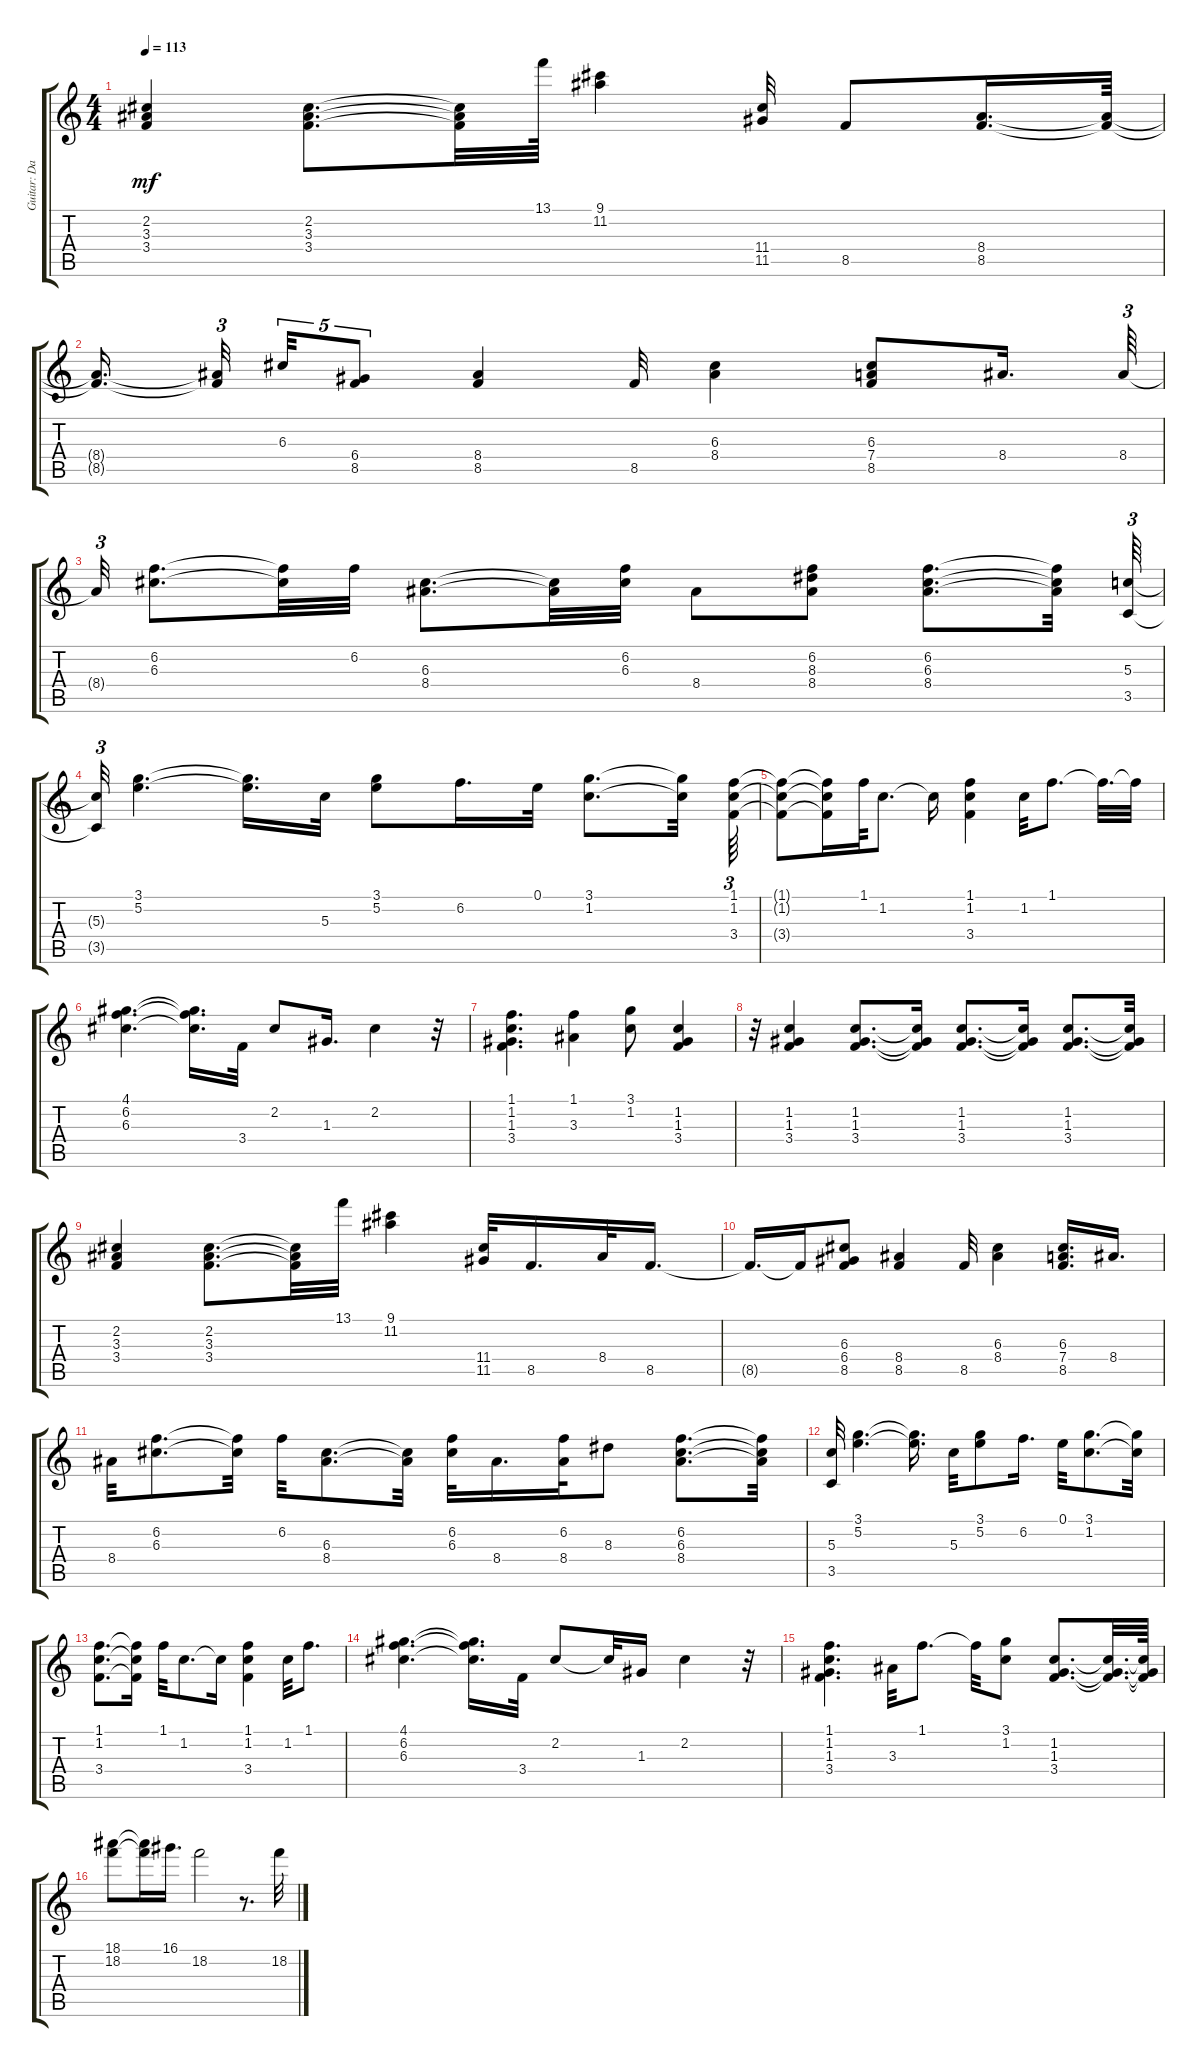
\track ("Guitar: Davey Johnstone" "Guitar: Da") {instrument acousticguitarsteel}
\staff {score tabs}
\tuning (E4 B3 G3 D3 A2 E2) {hide}
\ts (4 4)
\tempo 113
\clef g2
\ks c
(2.2 3.3 3.4).4{dy mf} (2.2 3.3 3.4).8{d} (2.2{t} 3.3{t} 3.4{t}).32 13.1.64 (9.1 11.2).4 (11.4 11.5).32 8.5.8 (8.4 8.5).16{d} (8.4{t} 8.5{t}).64 |
(8.4{t} 8.5{t}).16{d beam splitsecondary} (8.4{t} 8.5{t}).32{tu (3 2)} 6.3.32{tu (5 4)} (6.4 8.5).8{tu (5 4)} (8.4 8.5).4 8.5.32 (6.3 8.4).4 (6.3 7.4 8.5).8 8.4.16{d} 8.4.64{tu (3 2)} |
8.4{t}.32{tu (3 2)} (6.2 6.3).8{d} (6.2{t} 6.3{t}).32 6.2.32 (6.3 8.4).8{d} (6.3{t} 8.4{t}).32 (6.2 6.3).32 8.4.8 (6.2 8.3 8.4).8 (6.2 6.3 8.4).8{d} (6.2{t} 6.3{t} 8.4{t}).32 (5.3 3.5).64{tu (3 2)} |
(5.3{t} 3.5{t}).32{tu (3 2)} (3.1 5.2).4{d} (3.1{t} 5.2{t}).16{d} 5.3.32 (3.1 5.2).8 6.2.16{d} 0.1.32 (3.1 1.2).8{d} (3.1{t} 1.2{t}).32 (1.1 1.2 3.4).64{tu (3 2)} |
(1.1{t} 1.2{t} 3.4{t}).8 (1.1{t} 1.2{t} 3.4{t}).16 1.1.64 1.2.8{d} 1.2{t}.16 (1.1 1.2 3.4).4 1.2.32 1.1.8{d} 1.1{t}.32{d} 1.1{t}.32 |
(4.1 6.2 6.3).4{d} (4.1{t} 6.2{t} 6.3{t}).16{d} 3.4.32 2.2.8 1.3.16{d} 2.2.4 r.32 |
(1.1 1.2 1.3 3.4).4{d} (1.1 3.3).4 (3.1 1.2).8 (1.2 1.3 3.4).4 |
r.32 (1.2 1.3 3.4).4 (1.2 1.3 3.4).8{d} (1.2{t} 1.3{t} 3.4{t}).16 (1.2 1.3 3.4).8{d} (1.2{t} 1.3{t} 3.4{t}).16 (1.2 1.3 3.4).8{d} (1.2{t} 1.3{t} 3.4{t}).32 |
(2.2 3.3 3.4).4 (2.2 3.3 3.4).8{d} (2.2{t} 3.3{t} 3.4{t}).32 13.1.32 (9.1 11.2).4 (11.4 11.5).32 8.5.16{d} 8.4.32 8.5.16{d} |
8.5{t}.16{d} 8.5{t}.16 (6.3 6.4 8.5).8 (8.4 8.5).4 8.5.32 (6.3 8.4).4 (6.3 7.4 8.5).16{d} 8.4.16{d} |
8.4.32 (6.2 6.3).8{d} (6.2{t} 6.3{t}).32 6.2.32 (6.3 8.4).8{d} (6.3{t} 8.4{t}).32 (6.2 6.3).32 8.4.16{d} (6.2 8.4).32 8.3.8 (6.2 6.3 8.4).8{d} (6.2{t} 6.3{t} 8.4{t}).32 |
(5.3 3.5).32 (3.1 5.2).4{d} (3.1{t} 5.2{t}).16{d} 5.3.32 (3.1 5.2).8 6.2.16{d} 0.1.32 (3.1 1.2).8{d} (3.1{t} 1.2{t}).32 |
(1.1 1.2 3.4).8{d} (1.1{t} 1.2{t} 3.4{t}).16 1.1.32 1.2.8{d} 1.2{t}.16 (1.1 1.2 3.4).4 1.2.32 1.1.8{d} |
(4.1 6.2 6.3).4{d} (4.1{t} 6.2{t} 6.3{t}).16{d} 3.4.32 2.2.8 2.2{t}.32 1.3.16 2.2.4 r.32 |
(1.1 1.2 1.3 3.4).4{d} 3.3.32 1.1.8{d} 1.1{t}.32 (3.1 1.2).8 (1.2 1.3 3.4).8{d} (1.2{t} 1.3{t} 3.4{t}).32{d} (1.2{t} 1.3{t} 3.4{t}).64 |
(18.1 18.2).8 (18.1{t} 18.2{t}).16 16.1.16{d} 18.2.2 r.8{d} 18.2.32
